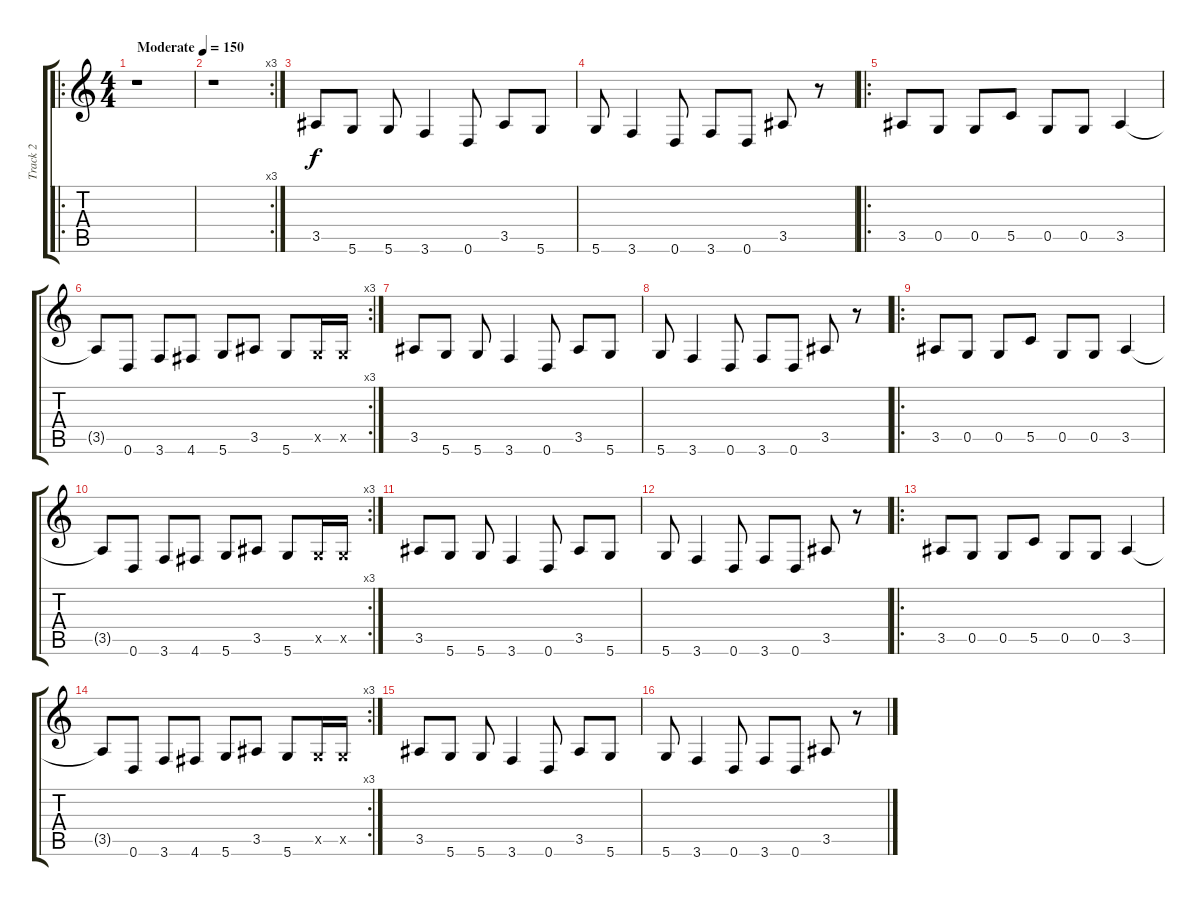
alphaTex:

\track ("Track 2" "Track 2") {instrument distortionguitar}
\staff {score tabs}
\tuning (D4 A3 F3 C3 G2 D2) {hide}
\ro
\ts (4 4)
\tempo (150 "Moderate")
\clef g2
\ks c
r.1{dy f instrument distortionguitar} |
\rc 3
r.1 |
3.5.8 5.6.8 5.6.8 3.6.4 0.6.8 3.5.8 5.6.8 |
5.6.8 3.6.4 0.6.8 3.6.8 0.6.8 3.5.8 r.8 |
\ro
3.5.8 0.5.8 0.5.8 5.5.8 0.5.8 0.5.8 3.5.4 |
\rc 3
3.5{t}.8 0.6.8 3.6.8 4.6.8 5.6.8 3.5.8 5.6.8 0.5{x}.16 0.5{x}.16 |
3.5.8 5.6.8 5.6.8 3.6.4 0.6.8 3.5.8 5.6.8 |
5.6.8 3.6.4 0.6.8 3.6.8 0.6.8 3.5.8 r.8 |
\ro
3.5.8 0.5.8 0.5.8 5.5.8 0.5.8 0.5.8 3.5.4 |
\rc 3
3.5{t}.8 0.6.8 3.6.8 4.6.8 5.6.8 3.5.8 5.6.8 0.5{x}.16 0.5{x}.16 |
3.5.8 5.6.8 5.6.8 3.6.4 0.6.8 3.5.8 5.6.8 |
5.6.8 3.6.4 0.6.8 3.6.8 0.6.8 3.5.8 r.8 |
\ro
3.5.8 0.5.8 0.5.8 5.5.8 0.5.8 0.5.8 3.5.4 |
\rc 3
3.5{t}.8 0.6.8 3.6.8 4.6.8 5.6.8 3.5.8 5.6.8 0.5{x}.16 0.5{x}.16 |
3.5.8 5.6.8 5.6.8 3.6.4 0.6.8 3.5.8 5.6.8 |
5.6.8 3.6.4 0.6.8 3.6.8 0.6.8 3.5.8 r.8
